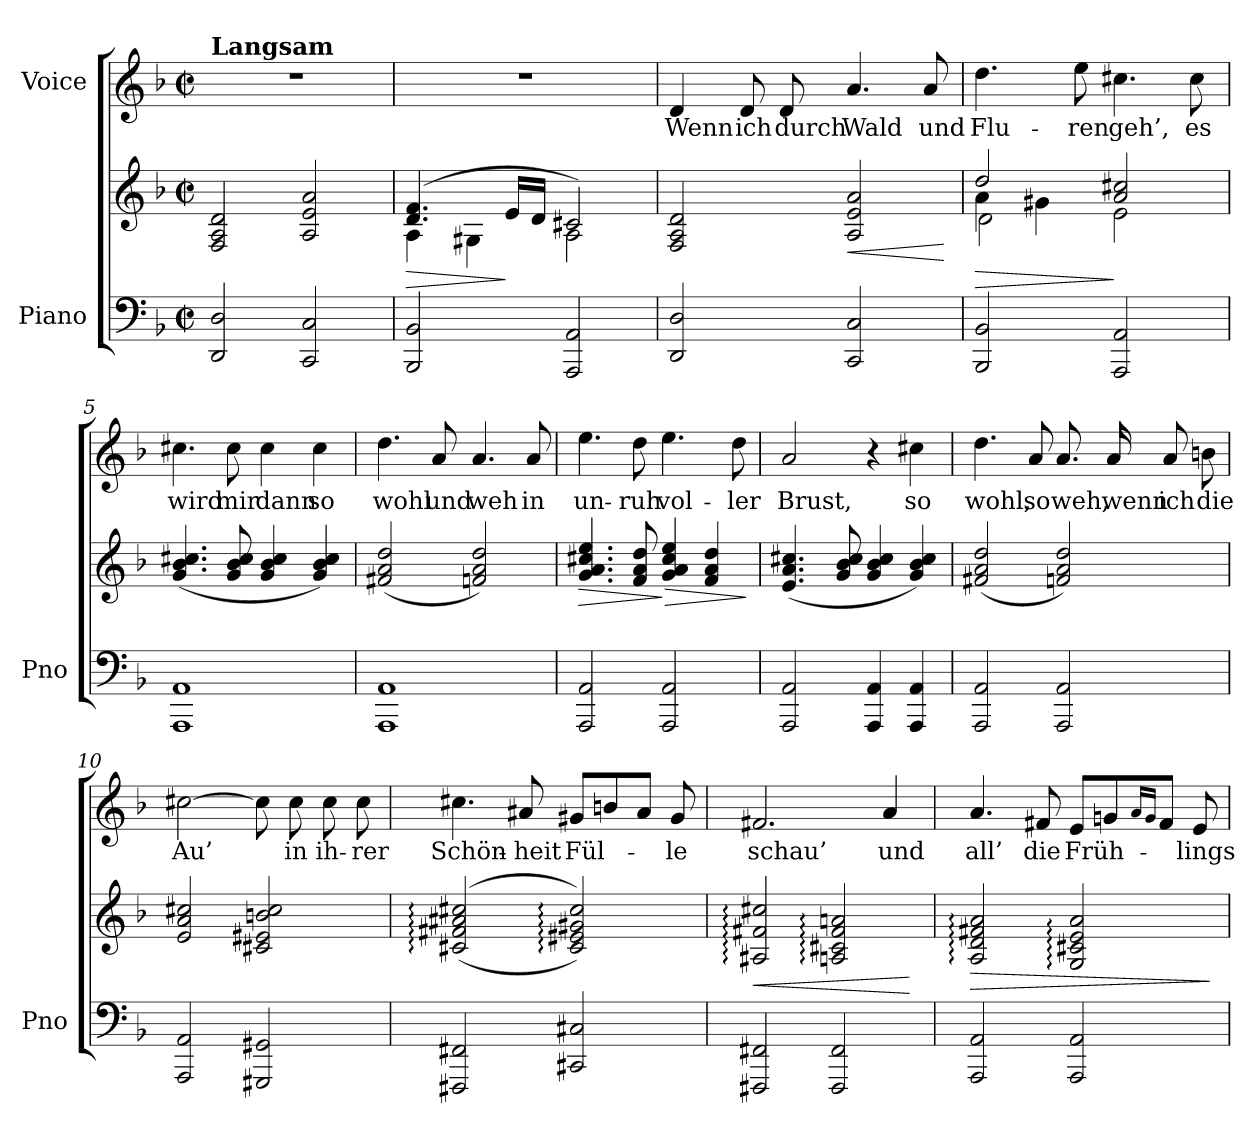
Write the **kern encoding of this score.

**kern	**kern	**dynam	**kern	**text
*part2	*part2	*part2	*part1	*part1
*staff3	*staff2	*staff2/3	*staff1	*staff1
*I"Piano	*	*	*I"Voice	*
*I'Pno	*	*	*	*
*clefF4	*clefG2	*	*clefG2	*
*k[b-]	*k[b-]	*	*k[b-]	*
*M2/2	*M2/2	*	*M2/2	*
*met(c|)	*met(c|)	*	*met(c|)	*
=1	=1	=1	=1	=1
!	!	!	!LO:TX:a:B:t=Langsam	!
2DD/ 2D/	2F/ 2A/ 2d/	.	1r	.
2CC/ 2C/	2A/ 2e/ 2a/	.	.	.
=2	=2	=2	=2	=2
!	!	!LO:HP:b	!	!
*	*^	*	*	*
2BBB-/ 2BB-/	(>4.d/ 4.f/	4A\	>	1r	.
.	.	4G#X\	.	.	.
.	16e/LL	.	]	.	.
.	16d/JJ	.	.	.	.
2AAA/ 2AA/	2c#X/)	2A\	.	.	.
=3	=3	=3	=3	=3	=3
!	!	!	!	!	!LO:LY:b
*	*v	*v	*	*	*
2DD/ 2D/	2F/ 2A/ 2d/	.	4d/	Wenn
!	!	!	!	!LO:LY:b
.	.	.	8d/	ich
!	!	!	!	!LO:LY:b
.	.	.	8d/	durch
!	!	!LO:HP:b	!	!LO:LY:b
2CC/ 2C/	2A/ 2e/ 2a/	<	4.a/	Wald
!	!	!	!	!LO:LY:b
.	.	.	8a/	und
.	.	[	.	.
=4	=4	=4	=4	=4
!	!	!LO:HP:b	!	!LO:LY:b
*	*^	*	*	*
*	*	*^	*	*	*
2BBB-/ 2BB-/	2dd/	4a\	2d\	>	4.dd\	Flu-
.	.	4g#X\	.	.	.	.
!	!	!	!	!	!	!LO:LY:b
.	.	.	.	.	8ee\	-ren
!	!	!	!	!	!	!LO:LY:b
2AAA/ 2AA/	2a/ 2cc#X/	2e\	2ryy	]	4.cc#X\	geh’,
!	!	!	!	!	!	!LO:LY:b
.	.	.	.	.	8cc#\	es
*	*v	*v	*v	*	*	*
=5	=5	=5	=5	=5
!	!	!	!	!LO:LY:b
1AAA 1AA	(<4.g/ 4.b-/ 4.cc#X/	.	4.cc#X\	wird
!	!	!	!	!LO:LY:b
.	8g/ 8b-/ 8cc#/	.	8cc#\	mir
!	!	!	!	!LO:LY:b
.	4g/ 4b-/ 4cc#/	.	4cc#\	dann
!	!	!	!	!LO:LY:b
.	4g/ 4b-/ 4cc#/)	.	4cc#\	so
!!LO:LB:g=z
=6	=6	=6	=6	=6
!	!	!	!	!LO:LY:b
1AAA 1AA	(<2f#X/ 2a/ 2dd/	.	4.dd\	wohl
!	!	!	!	!LO:LY:b
.	.	.	8a/	und
!	!	!	!	!LO:LY:b
.	2fn/ 2a/ 2dd/)	.	4.a/	weh
!	!	!	!	!LO:LY:b
.	.	.	8a/	in
=7	=7	=7	=7	=7
!	!	!LO:HP:b	!	!LO:LY:b
2AAA/ 2AA/	4.g/ 4.a/ 4.cc#X/ 4.ee/	>	4.ee\	un-
!	!	!	!	!LO:LY:b
.	8f/ 8a/ 8dd/	.	8dd\	-ruh
!	!	!LO:HP:n=1:b	!	!LO:LY:b
2AAA/ 2AA/	4g/ 4a/ 4cc#/ 4ee/	] >	4.ee\	vol-
.	4f/ 4a/ 4dd/	.	.	.
!	!	!	!	!LO:LY:b
.	.	.	8dd\	-ler
.	.	]	.	.
=8	=8	=8	=8	=8
!	!	!	!	!LO:LY:b
2AAA/ 2AA/	(<4.e/ 4.a/ 4.cc#X/	.	2a/	Brust,
.	8g/ 8b-/ 8cc#/	.	.	.
4AAA/ 4AA/	4g/ 4b-/ 4cc#/	.	4r	.
!	!	!	!	!LO:LY:b
4AAA/ 4AA/	4g/ 4b-/ 4cc#/)	.	4cc#X\	so
=9	=9	=9	=9	=9
*^	*	*	*	*
!	!	!	!	!	!LO:LY:b
2AAA/ 2AA/	2ryy	(<2f#X/ 2a/ 2dd/	.	4.dd\	wohl,
!	!	!	!	!	!LO:LY:b
.	.	.	.	8a/	so
!	!	!	!	!	!LO:LY:b
2AAA/ 2AA/	2ryy	2fn/ 2a/ 2dd/)	.	8.a/	weh,
!	!	!	!	!	!LO:LY:b
.	.	.	.	16a/	wenn
!	!	!	!	!	!LO:LY:b
.	.	.	.	8a/	ich
!	!	!	!	!	!LO:LY:b
.	.	.	.	8bn\	die
*v	*v	*	*	*	*
=10	=10	=10	=10	=10
!	!	!	!	!LO:LY:b
2AAA/ 2AA/	2e/ 2a/ 2cc#X/	.	[2cc#X\	Au’
2GGG#X/ 2GG#X/	2c#X/ 2e#X/ 2bn/ 2cc#/	.	8cc#\]	.
!	!	!	!	!LO:LY:b
.	.	.	8cc#\	in
!	!	!	!	!LO:LY:b
.	.	.	8cc#\	ih-
!	!	!	!	!LO:LY:b
.	.	.	8cc#\	-rer
!!LO:LB:g=z
=11	=11	=11	=11	=11
!	!	!	!	!LO:LY:b
2FFF#X/ 2FF#X/	(>(<2c#X/: 2f#X/: 2a#X/: 2cc#X/:	.	4.cc#X\	Schön-
!	!	!	!	!LO:LY:b
.	.	.	8a#X/	-heit
!	!	!	!	!LO:LY:b
2CC#X/ 2C#X/	2c#/: 2e#X/: 2g#X/: 2cc#/:))	.	8g#X/L	Fül-
.	.	.	8bn/	.
.	.	.	8a#/J	.
!	!	!	!	!LO:LY:b
.	.	.	8g#/	-le
=12	=12	=12	=12	=12
!	!	!LO:HP:b	!	!LO:LY:b
2FFF#X/ 2FF#X/	2A#X/: 2f#X/: 2cc#X/:	<	2.f#X/	schau’
2FFF#/ 2FF#/	2An/: 2c#X/: 2f#/: 2an/:	.	.	.
!	!	!	!	!LO:LY:b
.	.	.	4a/	und
.	.	[	.	.
=13	=13	=13	=13	=13
!	!	!LO:HP:b	!	!LO:LY:b
2AAA/ 2AA/	2A/: 2d/: 2f#X/: 2a/:	>	4.a/	all’
!	!	!	!	!LO:LY:b
.	.	.	8f#X/	die
!	!	!	!	!LO:LY:b
2AAA/ 2AA/	2G/: 2c#X/: 2e/: 2a/:	.	8e/L	Früh-
.	.	.	8gn/	.
.	.	.	16qa/LL	.
.	.	.	16qg/JJ	.
.	.	.	8f#/J	.
!	!	!	!	!LO:LY:b
.	.	.	8e/	-lings-
.	.	]	.	.
=	=	=	=	=
*-	*-	*-	*-	*-
